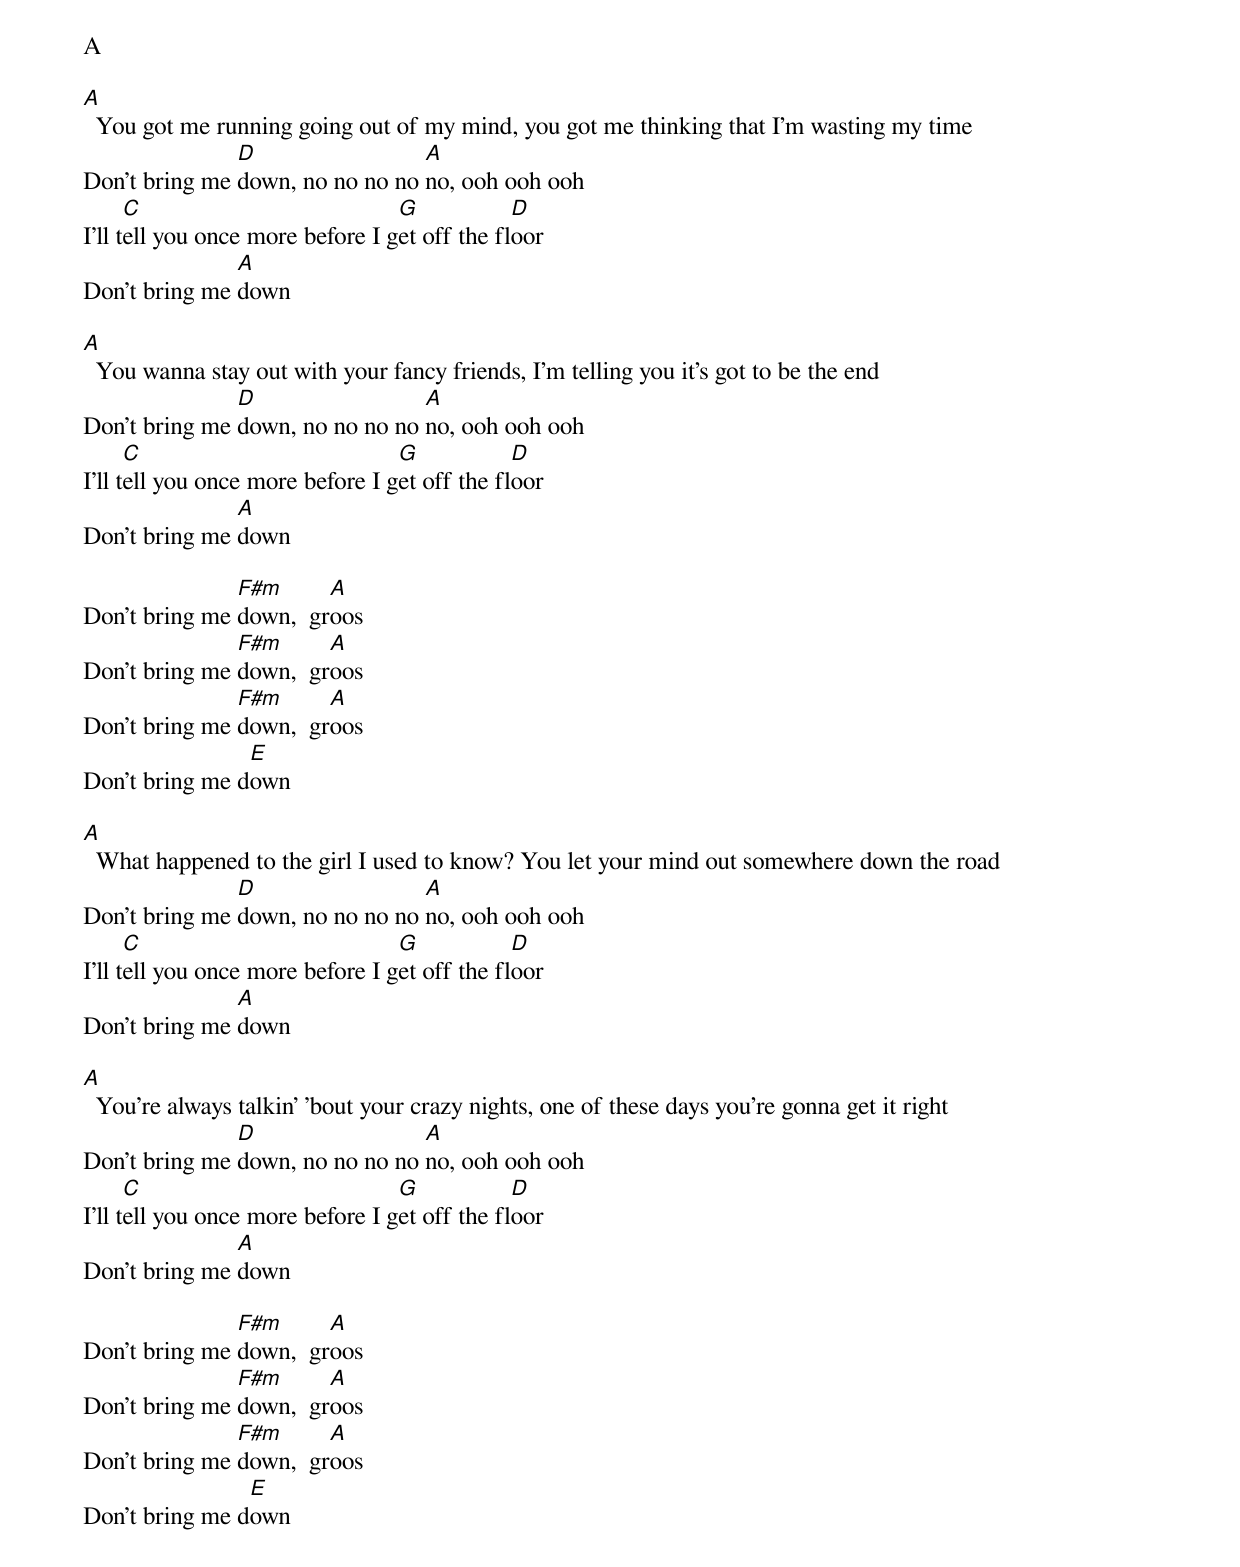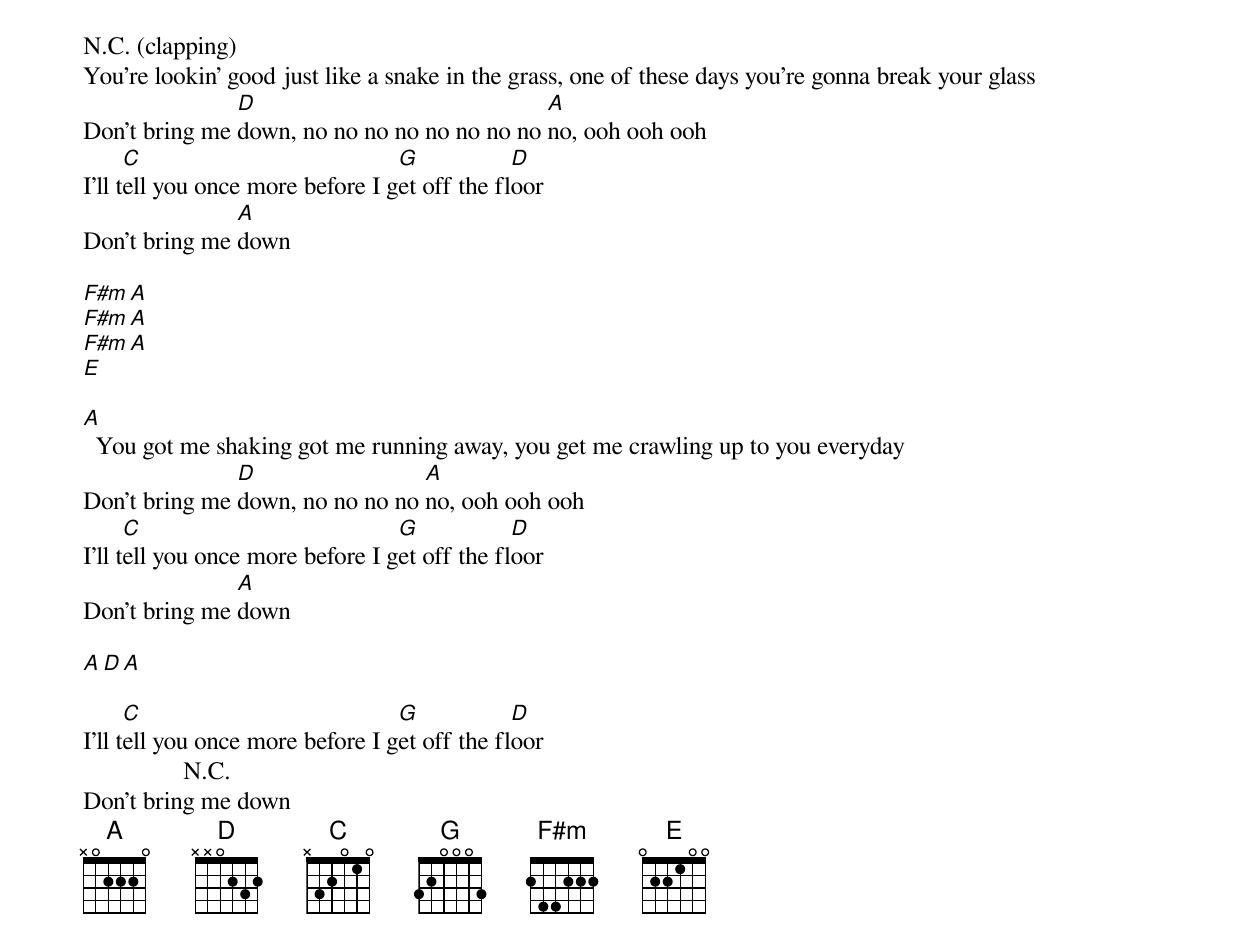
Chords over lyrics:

A

A
  You got me running going out of my mind, you got me thinking that I'm wasting my time
               D                 A
Don't bring me down, no no no no no, ooh ooh ooh
      C                           G            D
I'll tell you once more before I get off the floor
               A
Don't bring me down

A
  You wanna stay out with your fancy friends, I'm telling you it's got to be the end
               D                 A
Don't bring me down, no no no no no, ooh ooh ooh
      C                           G            D
I'll tell you once more before I get off the floor
               A
Don't bring me down

               F#m      A
Don't bring me down,  groos
               F#m      A
Don't bring me down,  groos
               F#m      A
Don't bring me down,  groos
                E
Don't bring me down

A
  What happened to the girl I used to know? You let your mind out somewhere down the road
               D                 A
Don't bring me down, no no no no no, ooh ooh ooh
      C                           G            D
I'll tell you once more before I get off the floor
               A
Don't bring me down

A
  You're always talkin' 'bout your crazy nights, one of these days you're gonna get it right
               D                 A
Don't bring me down, no no no no no, ooh ooh ooh
      C                           G            D
I'll tell you once more before I get off the floor
               A
Don't bring me down

               F#m      A
Don't bring me down,  groos
               F#m      A
Don't bring me down,  groos
               F#m      A
Don't bring me down,  groos
                E
Don't bring me down

N.C. (clapping)
You're lookin' good just like a snake in the grass, one of these days you're gonna break your glass
               D                             A
Don't bring me down, no no no no no no no no no, ooh ooh ooh
      C                           G            D
I'll tell you once more before I get off the floor
               A
Don't bring me down

F#m   A
F#m   A
F#m   A
E

A
  You got me shaking got me running away, you get me crawling up to you everyday
               D                 A
Don't bring me down, no no no no no, ooh ooh ooh
      C                           G            D
I'll tell you once more before I get off the floor
               A
Don't bring me down

A  D  A

      C                           G            D
I'll tell you once more before I get off the floor
                N.C.
Don't bring me down
